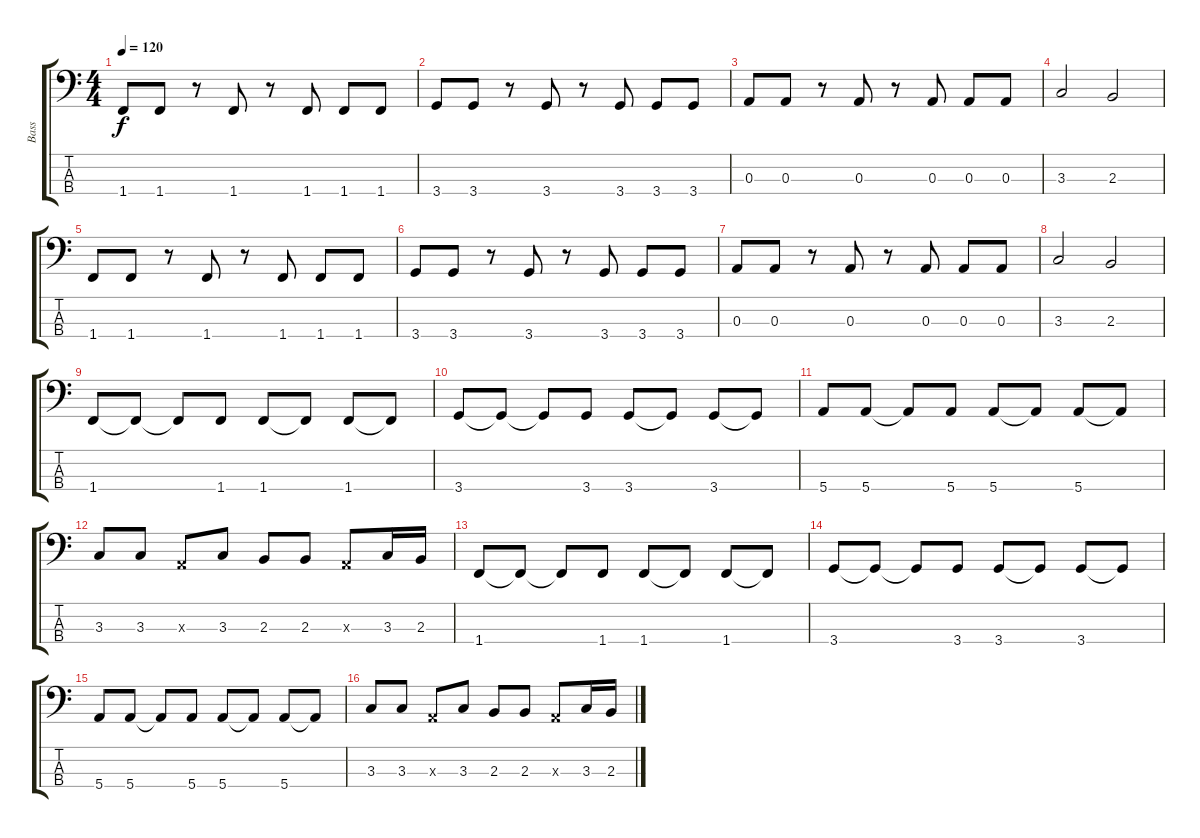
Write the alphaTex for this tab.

\track ("Bass" "Bass") {instrument electricbassfinger}
\staff {score tabs}
\tuning (G2 D2 A1 E1) {hide}
\ts (4 4)
\tempo 120
\clef f4
\ks c
1.4.8{dy f} 1.4.8 r.8 1.4.8 r.8 1.4.8 1.4.8 1.4.8 |
3.4.8 3.4.8 r.8 3.4.8 r.8 3.4.8 3.4.8 3.4.8 |
0.3.8 0.3.8 r.8 0.3.8 r.8 0.3.8 0.3.8 0.3.8 |
3.3.2 2.3.2 |
1.4.8 1.4.8 r.8 1.4.8 r.8 1.4.8 1.4.8 1.4.8 |
3.4.8 3.4.8 r.8 3.4.8 r.8 3.4.8 3.4.8 3.4.8 |
0.3.8 0.3.8 r.8 0.3.8 r.8 0.3.8 0.3.8 0.3.8 |
3.3.2 2.3.2 |
1.4.8 1.4{t}.8 1.4{t}.8 1.4.8 1.4.8 1.4{t}.8 1.4.8 1.4{t}.8 |
3.4.8 3.4{t}.8 3.4{t}.8 3.4.8 3.4.8 3.4{t}.8 3.4.8 3.4{t}.8 |
5.4.8 5.4.8 5.4{t}.8 5.4.8 5.4.8 5.4{t}.8 5.4.8 5.4{t}.8 |
3.3.8 3.3.8 0.3{x}.8 3.3.8 2.3.8 2.3.8 0.3{x}.8 3.3.16 2.3.16 |
1.4.8 1.4{t}.8 1.4{t}.8 1.4.8 1.4.8 1.4{t}.8 1.4.8 1.4{t}.8 |
3.4.8 3.4{t}.8 3.4{t}.8 3.4.8 3.4.8 3.4{t}.8 3.4.8 3.4{t}.8 |
5.4.8 5.4.8 5.4{t}.8 5.4.8 5.4.8 5.4{t}.8 5.4.8 5.4{t}.8 |
3.3.8 3.3.8 0.3{x}.8 3.3.8 2.3.8 2.3.8 0.3{x}.8 3.3.16 2.3.16
